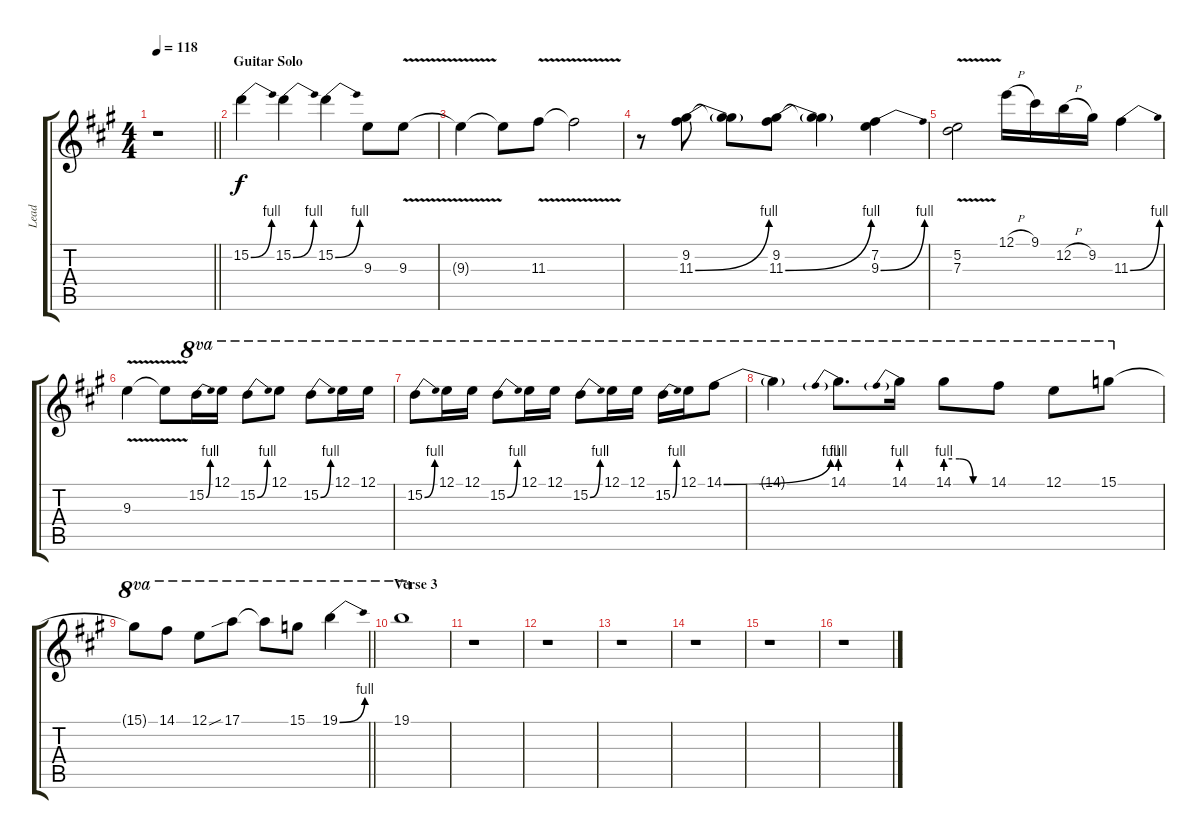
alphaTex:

\track ("Lead" "Lead") {instrument distortionguitar}
\staff {score tabs}
\tuning (E4 B3 G3 D3 A2 E2) {hide}
\ts (4 4)
\tempo 118
\clef g2
\barLineRight lightlight
\ks a
r.1{dy f} |
\section ("" "Guitar Solo")
15.2{be (bend 0 0 60 4)}.4 15.2{be (bend 0 0 60 4)}.4 15.2{be (bend 0 0 60 4)}.4 9.3.8 9.3{v}.8 |
9.3{t}.4 9.3{t}.8 11.3{v}.8 11.3{t}.2 |
r.8 (9.2 11.3{be (bend 0 0 60 4)}).8 (9.2{t} 11.3{t}).8 (9.2 11.3{be (bend 0 0 60 4)}).8 (9.2{t} 11.3{t}).4 (7.2 9.3{be (bend 0 0 60 4)}).4 |
(5.2{v} 7.3{v}).2 12.1{h}.16 9.1.16 12.2{h}.16 9.2.16 11.3{be (bend 0 0 60 4)}.4 |
9.3{v}.4 9.3{t}.8 15.2{be (bend 0 0 60 4)}.16{ot 8va} 12.1.16{ot 8va} 15.2{be (bend 0 0 60 4)}.8{ot 8va} 12.1.8{ot 8va} 15.2{be (bend 0 0 60 4)}.8{ot 8va} 12.1.16{ot 8va} 12.1.16{ot 8va} |
15.2{be (bend 0 0 60 4)}.8{ot 8va} 12.1.16{ot 8va} 12.1.16{ot 8va} 15.2{be (bend 0 0 60 4)}.8{ot 8va} 12.1.16{ot 8va} 12.1.16{ot 8va} 15.2{be (bend 0 0 60 4)}.8{ot 8va} 12.1.16{ot 8va} 12.1.16{ot 8va} 15.2{be (bend 0 0 60 4)}.16{ot 8va} 12.1.16{ot 8va} 14.1{be (bend 0 0 60 4)}.8{ot 8va} |
14.1{t}.4{ot 8va} 14.1{be (prebend 0 4 60 4)}.8{d ot 8va} 14.1{be (prebend 0 4 60 4)}.16{ot 8va} 14.1{be (custom 0 4 20 4 40 0 60 0)}.8{ot 8va} 14.1.8{ot 8va} 12.1.8{ot 8va} 15.1.8{ot 8va} |
\barLineRight lightlight
15.1{t}.8{ot 8va} 14.1.8{ot 8va} 12.1.8{ot 8va} 17.1{sib}.8{ot 8va} 17.1{t}.8{ot 8va} 15.1.8{ot 8va} 19.1{be (bend 0 0 60 4)}.4{ot 8va} |
\section ("" "Verse 3")
19.1.1{ot 8va} |
r.1 |
r.1 |
r.1 |
r.1 |
r.1 |
r.1
